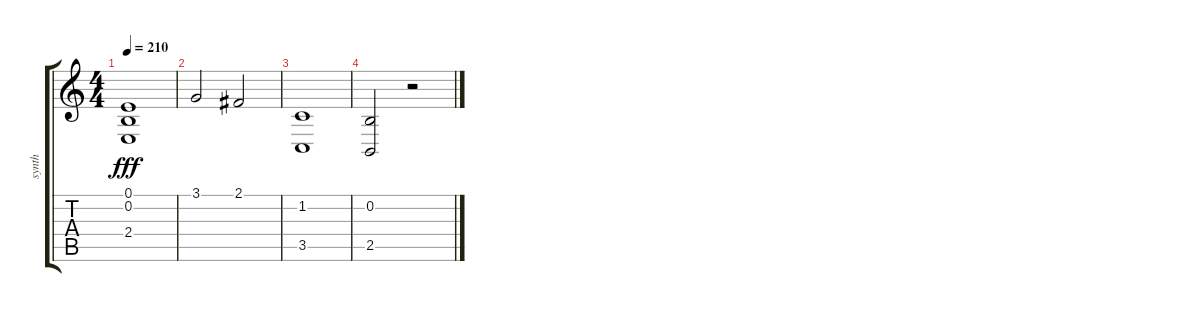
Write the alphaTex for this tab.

\track ("synth" "synth") {instrument lead2sawtooth}
\staff {score tabs}
\tuning (E4 B3 G3 D3 A2 E2) {hide}
\ts (4 4)
\tempo 210
\clef g2
\ks c
(0.1 0.2 2.4).1{dy fff} |
3.1.2 2.1.2 |
(1.2 3.5).1 |
(0.2 2.5).2 r.2
